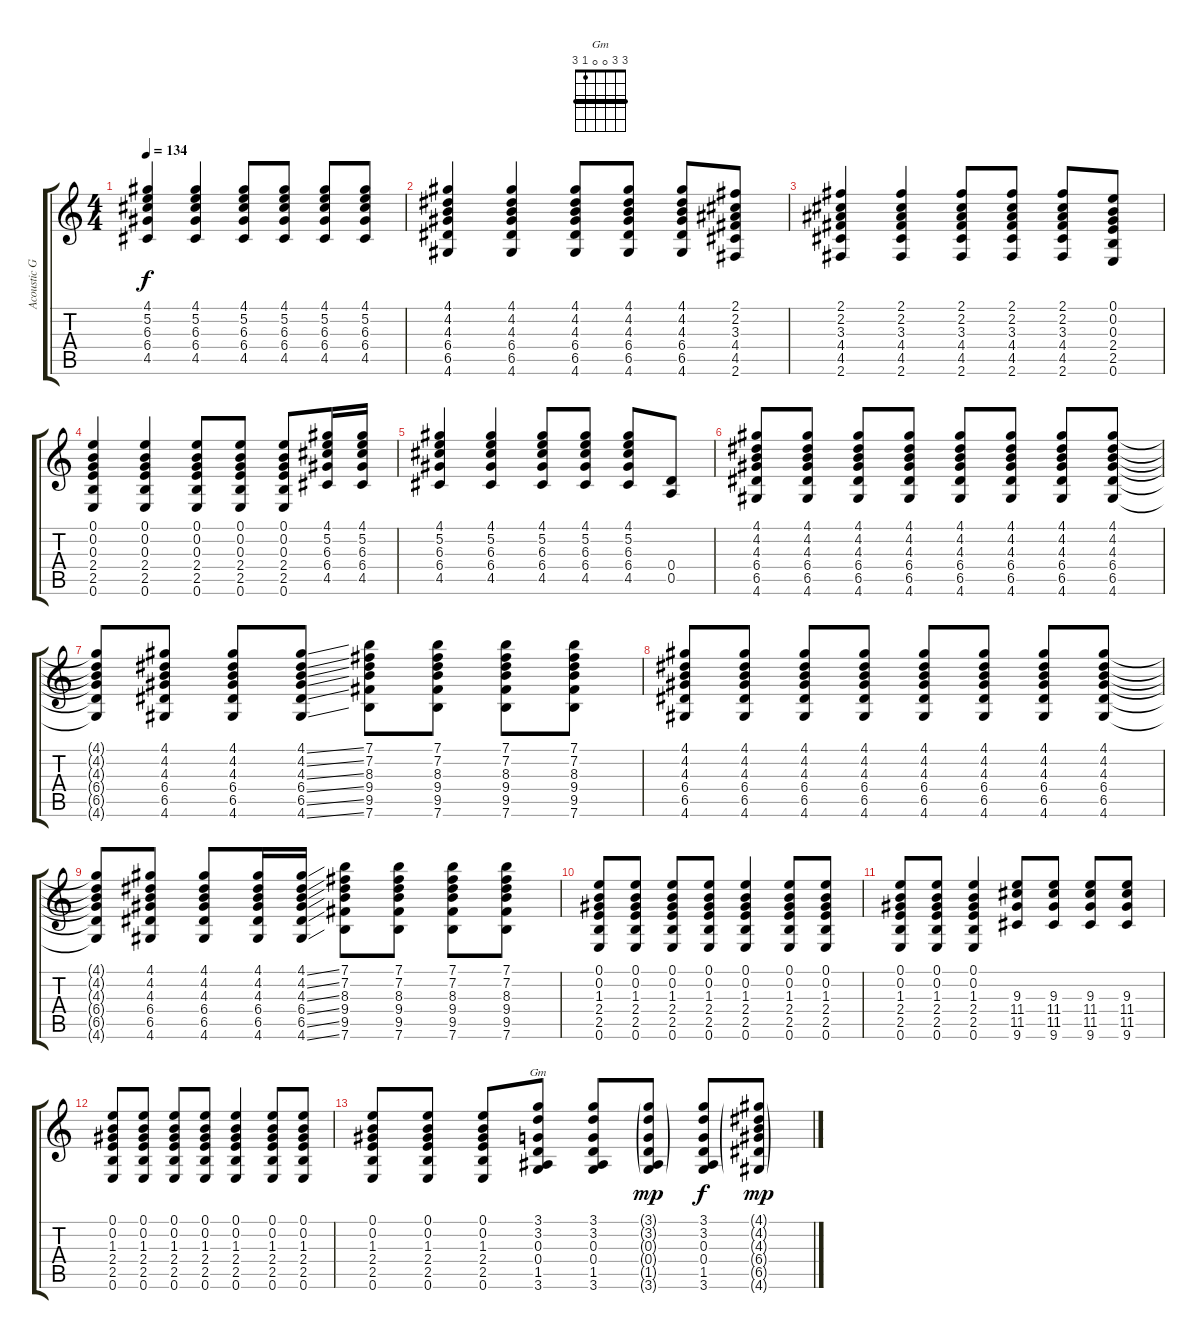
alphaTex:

\track ("Acoustic Guitar" "Acoustic G") {instrument acousticguitarsteel}
\staff {score tabs}
\tuning (E4 B3 G3 D3 A2 E2) {hide}
\chord ("Gm" 3 3 0 0 1 3) {barre 3}
\ts (4 4)
\tempo 134
\clef g2
\ks c
(4.1 5.2 6.3 6.4 4.5).4{dy f} (4.1 5.2 6.3 6.4 4.5).4 (4.1 5.2 6.3 6.4 4.5).8 (4.1 5.2 6.3 6.4 4.5).8 (4.1 5.2 6.3 6.4 4.5).8 (4.1 5.2 6.3 6.4 4.5).8 |
(4.1 4.2 4.3 6.4 6.5 4.6).4 (4.1 4.2 4.3 6.4 6.5 4.6).4 (4.1 4.2 4.3 6.4 6.5 4.6).8 (4.1 4.2 4.3 6.4 6.5 4.6).8 (4.1 4.2 4.3 6.4 6.5 4.6).8 (2.1 2.2 3.3 4.4 4.5 2.6).8 |
(2.1 2.2 3.3 4.4 4.5 2.6).4 (2.1 2.2 3.3 4.4 4.5 2.6).4 (2.1 2.2 3.3 4.4 4.5 2.6).8 (2.1 2.2 3.3 4.4 4.5 2.6).8 (2.1 2.2 3.3 4.4 4.5 2.6).8 (0.1 0.2 0.3 2.4 2.5 0.6).8 |
(0.1 0.2 0.3 2.4 2.5 0.6).4 (0.1 0.2 0.3 2.4 2.5 0.6).4 (0.1 0.2 0.3 2.4 2.5 0.6).8 (0.1 0.2 0.3 2.4 2.5 0.6).8 (0.1 0.2 0.3 2.4 2.5 0.6).8 (4.1 5.2 6.3 6.4 4.5).16 (4.1 5.2 6.3 6.4 4.5).16 |
(4.1 5.2 6.3 6.4 4.5).4 (4.1 5.2 6.3 6.4 4.5).4 (4.1 5.2 6.3 6.4 4.5).8 (4.1 5.2 6.3 6.4 4.5).8 (4.1 5.2 6.3 6.4 4.5).8 (0.4 0.5).8 |
(4.1 4.2 4.3 6.4 6.5 4.6).8 (4.1 4.2 4.3 6.4 6.5 4.6).8 (4.1 4.2 4.3 6.4 6.5 4.6).8 (4.1 4.2 4.3 6.4 6.5 4.6).8 (4.1 4.2 4.3 6.4 6.5 4.6).8 (4.1 4.2 4.3 6.4 6.5 4.6).8 (4.1 4.2 4.3 6.4 6.5 4.6).8 (4.1 4.2 4.3 6.4 6.5 4.6).8 |
(4.1{t} 4.2{t} 4.3{t} 6.4{t} 6.5{t} 4.6{t}).8 (4.1 4.2 4.3 6.4 6.5 4.6).8 (4.1 4.2 4.3 6.4 6.5 4.6).8 (4.1{ss} 4.2{ss} 4.3{ss} 6.4{ss} 6.5{ss} 4.6{ss}).8 (7.1 7.2 8.3 9.4 9.5 7.6).8 (7.1 7.2 8.3 9.4 9.5 7.6).8 (7.1 7.2 8.3 9.4 9.5 7.6).8 (7.1 7.2 8.3 9.4 9.5 7.6).8 |
(4.1 4.2 4.3 6.4 6.5 4.6).8 (4.1 4.2 4.3 6.4 6.5 4.6).8 (4.1 4.2 4.3 6.4 6.5 4.6).8 (4.1 4.2 4.3 6.4 6.5 4.6).8 (4.1 4.2 4.3 6.4 6.5 4.6).8 (4.1 4.2 4.3 6.4 6.5 4.6).8 (4.1 4.2 4.3 6.4 6.5 4.6).8 (4.1 4.2 4.3 6.4 6.5 4.6).8 |
(4.1{t} 4.2{t} 4.3{t} 6.4{t} 6.5{t} 4.6{t}).8 (4.1 4.2 4.3 6.4 6.5 4.6).8 (4.1 4.2 4.3 6.4 6.5 4.6).8 (4.1 4.2 4.3 6.4 6.5 4.6).16 (4.1{ss} 4.2{ss} 4.3{ss} 6.4{ss} 6.5{ss} 4.6{ss}).16 (7.1 7.2 8.3 9.4 9.5 7.6).8 (7.1 7.2 8.3 9.4 9.5 7.6).8 (7.1 7.2 8.3 9.4 9.5 7.6).8 (7.1 7.2 8.3 9.4 9.5 7.6).8 |
(0.1 0.2 1.3 2.4 2.5 0.6).8 (0.1 0.2 1.3 2.4 2.5 0.6).8 (0.1 0.2 1.3 2.4 2.5 0.6).8 (0.1 0.2 1.3 2.4 2.5 0.6).8 (0.1 0.2 1.3 2.4 2.5 0.6).4 (0.1 0.2 1.3 2.4 2.5 0.6).8 (0.1 0.2 1.3 2.4 2.5 0.6).8 |
(0.1 0.2 1.3 2.4 2.5 0.6).8 (0.1 0.2 1.3 2.4 2.5 0.6).8 (0.1 0.2 1.3 2.4 2.5 0.6).4 (9.3 11.4 11.5 9.6).8 (9.3 11.4 11.5 9.6).8 (9.3 11.4 11.5 9.6).8 (9.3 11.4 11.5 9.6).8 |
(0.1 0.2 1.3 2.4 2.5 0.6).8 (0.1 0.2 1.3 2.4 2.5 0.6).8 (0.1 0.2 1.3 2.4 2.5 0.6).8 (0.1 0.2 1.3 2.4 2.5 0.6).8 (0.1 0.2 1.3 2.4 2.5 0.6).4 (0.1 0.2 1.3 2.4 2.5 0.6).8 (0.1 0.2 1.3 2.4 2.5 0.6).8 |
(0.1 0.2 1.3 2.4 2.5 0.6).8 (0.1 0.2 1.3 2.4 2.5 0.6).8 (0.1 0.2 1.3 2.4 2.5 0.6).8 (3.1 3.2 0.3 0.4 1.5 3.6).8{ch "Gm"} (3.1 3.2 0.3 0.4 1.5 3.6).8 (3.1{g} 3.2{g} 0.3{g} 0.4{g} 1.5{g} 3.6{g}).8{dy mp} (3.1 3.2 0.3 0.4 1.5 3.6).8{dy f} (4.1{g} 4.2{g} 4.3{g} 6.4{g} 6.5{g} 4.6{g}).8{dy mp}
